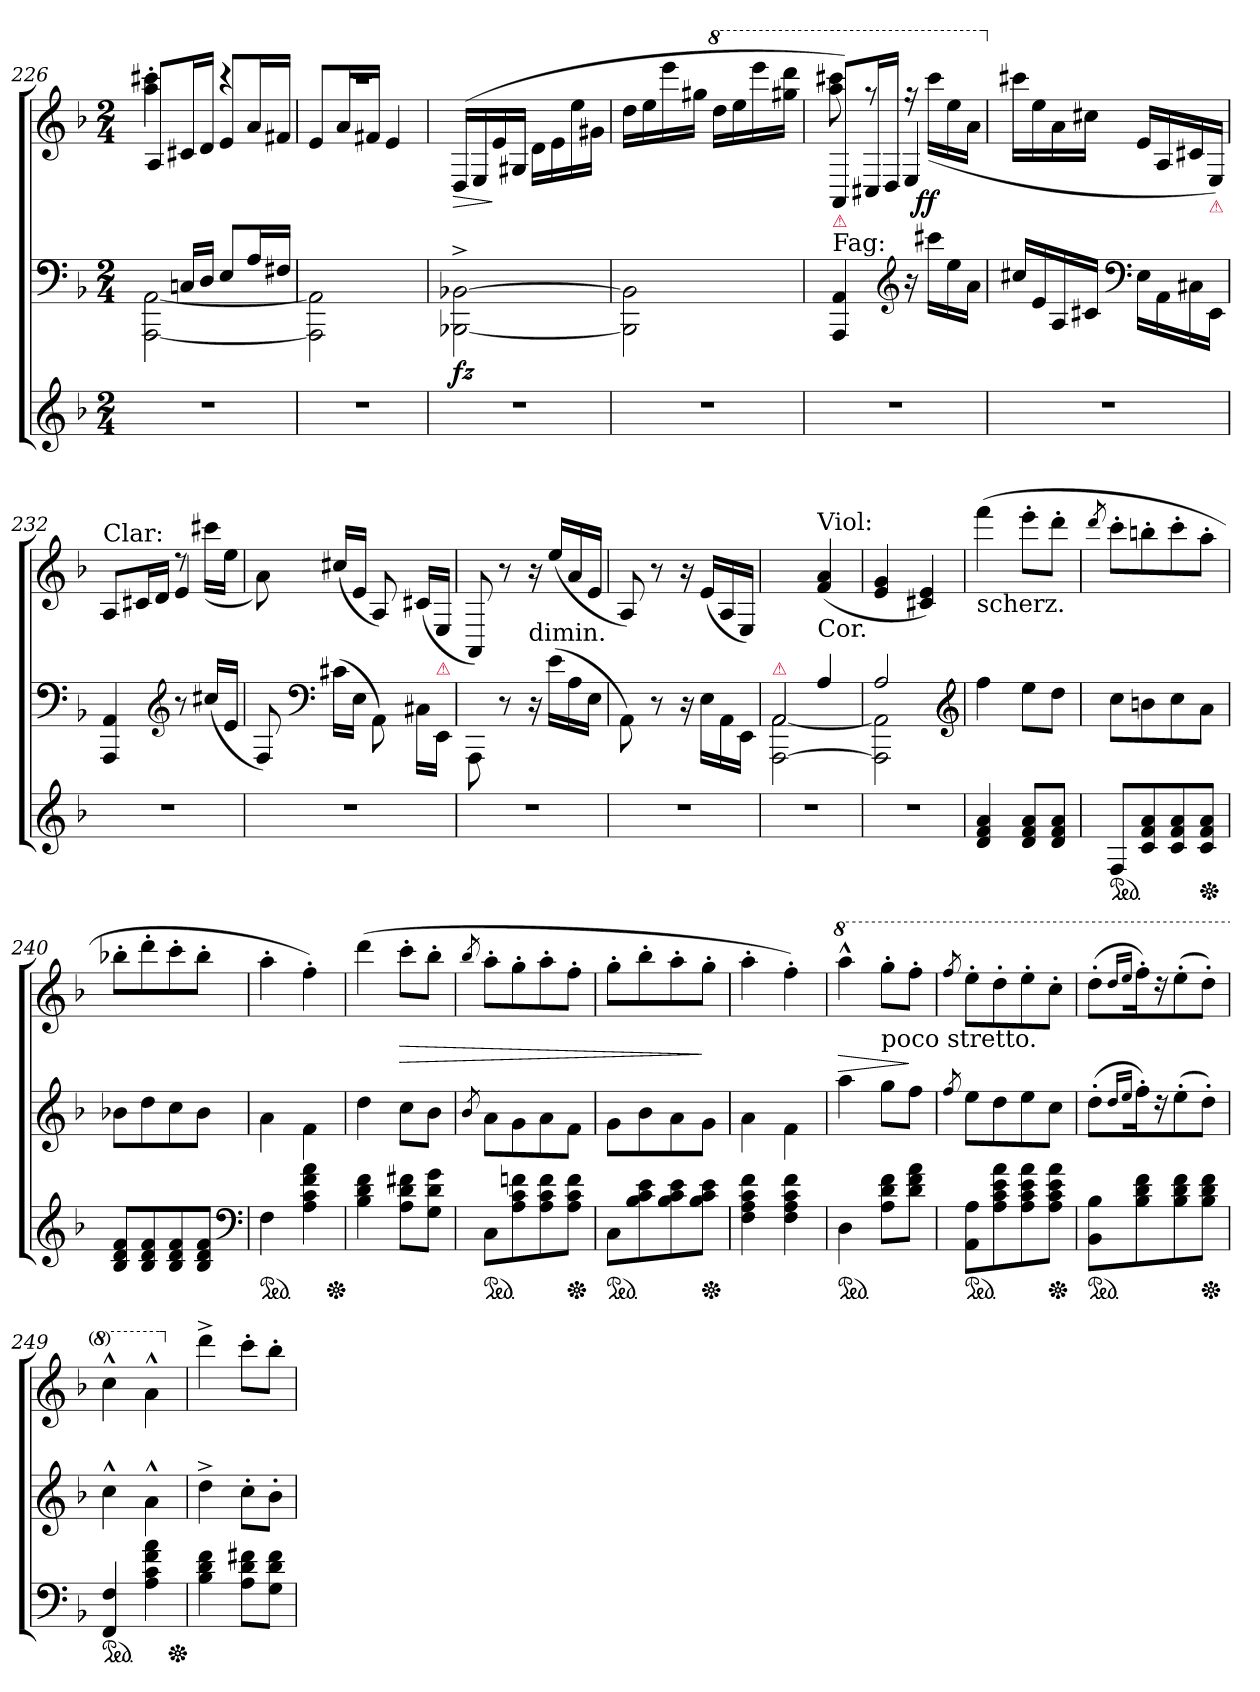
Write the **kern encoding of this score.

**kern	**kern	**kern	**dynam
*part2	*part1	*part1	*part1
*staff3	*staff2	*staff1	*staff1/2
*clefG2	*clefF4	*clefG2	*
*k[b-]	*k[b-]	*k[b-]	*
*F:	*F:	*F:	*
*M2/4	*M2/4	*M2/4	*
=226	=226	=226	=226
*	*^	*^	*
2r	8rFyy	[2AAA [2AA	4aa'>\ 4ccc#X'>\	8A!/L	.
.	16Cn!LL	.	.	16c#X!/L	.
.	16D!JJ	.	.	16d!/JJ	.
.	8E!L	.	4rccc	8e!/L	.
.	16A!L	.	.	16a!/L	.
.	16F#X!JJ	.	.	16f#X!/JJ	.
*	*v	*v	*	*	*
=227	=227	=227	=227	=227
2r	2AAA]\ 2AA]\	2rccc	8e!/L	.
.	.	.	16a!/L	.
.	.	.	16f#X!/JJ	.
.	.	.	4e!/	.
=228	=228	=228	=228	=228
!	!	!	!	!LO:DY:n=1:b=2
*	*	*v	*v	*
2r	[2BBB-X^<\ [2BB-X^<\	(>16D/LL	> fz
.	.	16E/	.
.	.	16e/	]
.	.	16G#XJJ	.
.	.	16d\LL	.
.	.	16e\	.
.	.	16ee\	.
.	.	16g#X\JJ	.
=229	=229	=229	=229
2r	2BBB-]\ 2BB-]\	16ddLL	.
.	.	16ee	.
.	.	16eee	.
.	.	16gg#XJJ	.
*	*	*8va	*
.	.	16dddLL	.
.	.	16eee	.
.	.	16eeee	.
.	.	16ggg#X 16ddddJJ	.
=230	=230	=230	=230
*	*	*^	*
*	*	*	*^	*
!	!	!LO:TX:b:color=crimson:t=⚠	!	!	!
!	!	!LO:TX:b:t=Fag&colon;	!	!	!
2r	4AAA 4AA	8A!L)	8aaa 8cccc#X	4ryy	.
.	.	16c#X!L	8rggg	.	.
.	.	16d!JJ	.	.	.
*	*clefG2	*	*	*	*
.	16r	4e!	16rggg	32ryy	.
.	.	.	.	8..ryy	ff
.	16ccc#XLL	.	(>16cccc#LL	.	.
.	16ee	.	16eee	.	.
.	16aJJ	.	16aaJJ	.	.
*	*	*v	*v	*v	*
=231	=231	=231	=231
*	*	*X8va	*
*	*	*^	*
*	*	*	*^	*
!	!	!LO:TX:a:t=loco.	!	!	!
*	*	*v	*v	*v	*
2r	16cc#XLL	16ccc#XLL	.
.	16e	16ee	.
.	16A	16a	.
.	16c#XJJ	16cc#XJJ	.
*	*clefF4	*	*
.	16E\LL	16eLL	.
.	16AA\	16A	.
.	16C#X\	16c#X	.
!	!	!LO:TX:b:color=crimson:t=⚠	!
.	16EE\JJ	16E/JJ)	.
=232	=232	=232	=232
*	*	*^	*
!	!	!LO:TX:a:t=Clar&colon;	!	!
2r	4AAA 4AA	8A!L	8ryy	.
.	.	16c#X!L	16ryy	.
.	.	16d!JJ	16ryy	.
*	*clefG2	*	*	*
.	8r	4e!	8rdd	.
.	(16cc#XLL	.	(>16ccc#XLL	.
.	16eJJ	.	16eeJJ	.
*	*	*v	*v	*
=233	=233	=233	=233
2r	8F)	8a\)	.
*	*clefF4	*	*
.	(16c#XLL	(16cc#XLL	.
.	16EJJ	16eJJ	.
.	8AA\)	8A)	.
.	16C#X\LL	(>16c#XLL	.
!	!	!LO:TX:b:color=crimson:t=⚠	!
.	16EE\JJ	16E/JJ	.
=234	=234	=234	=234
2r	8AAA\	8AA/)	.
.	8r	8r	.
!	!	!LO:TX:c:t=dimin.	!
.	16r	16r	.
.	(16eLL	(16eeLL	.
.	16A	16a	.
.	16EJJ	16eJJ	.
=235	=235	=235	=235
2r	8AA\)	8A)	.
.	8r	8r	.
.	16r	16r	.
.	16E\LL	(>16eLL	.
.	16AA\	16A	.
.	16EE\JJ	16E/JJ)	.
=236	=236	=236	=236
*	*^	*	*
*	*	*^	*	*
!	!LO:TX:a:color=crimson:t=⚠	!	!	!	!
2r	4rcyy	[2AA/	[2AAA\ 2AA\	4ryy	.
!	!	!	!	!LO:TX:a:t=Viol&colon;	!
!	!	!	!	!LO:TX:b:t=Cor.	!
.	4A!	.	.	(4f! 4a!	.
*	*	*v	*v	*	*
=237	=237	=237	=237	=237
2r	2A!	2AAA] 2AA]	4e! 4g!	.
.	.	.	4c#X! 4e!)	.
*	*v	*v	*	*
*	*clefG2	*	*
=238	=238	=238	=238
!	!	!LO:TX:b:t=scherz.	!
4d! 4f! 4a!	4ff	(4fff	.
8d! 8f! 8a!L	8eeL	8eee'>L	.
8d! 8f! 8a!J	8ddJ	8ddd'>J	.
=239	=239	=239	=239
.	.	8qddd/	.
*ped	*	*	*
8F!L	8ccL	8ccc'>L	.
8c! 8f! 8a!	8bn	8bbn'>	.
8c! 8f! 8a!	8cc	8ccc'>	.
*Xped	*	*	*
8c! 8f! 8a!J	8aJ	8aa'>J	.
=240	=240	=240	=240
8B-! 8d! 8f!L	8b-XL	8bb-X'>L	.
8B-! 8d! 8f!	8dd	8ddd'>	.
8B-! 8d! 8f!	8cc	8ccc'>	.
8B-! 8d! 8f!J	8b-J	8bb-'>J	.
*clefF4	*	*	*
=241	=241	=241	=241
*ped	*	*	*
4F!	4a\	4aa'>	.
4A! 4c! 4f! 4a!	4f\	4ff'>)	.
*Xped	*	*	*
=242	=242	=242	=242
4B-! 4d! 4f!	4dd	(4ddd	.
8A!\ 8d!\ 8f#X!\L	8ccL	8ccc'>L	>
8G!\ 8d!\ 8g!\J	8b-J	8bb-'>J	.
=243	=243	=243	=243
.	8qb-/	8qbb-/	.
*ped	*	*	*
8C!\L	8a\L	8aa'>L	.
8A!\ 8c!\ 8fn!\	8g\	8gg'>	.
8A!\ 8c!\ 8f!\	8a\	8aa'>	.
*Xped	*	*	*
8A!\ 8c!\ 8f!\J	8f\J	8ff'>J	.
=244	=244	=244	=244
*ped	*	*	*
8C!\L	8g\L	8gg'>L	.
8B-!\ 8c!\ 8e!\	8b-\	8bb-'>	.
8B-!\ 8c!\ 8e!\	8a\	8aa'>	.
*Xped	*	*	*
8B-!\ 8c!\ 8e!\J	8g\J	8gg'>J	]
=245	=245	=245	=245
4F! 4A! 4c! 4f!	4a\	4aa'>	.
4F! 4A! 4c! 4f!	4f\	4ff'>)	.
=246	=246	=246	=246
*	*	*8va	*
*ped	*	*	*
4D!	4aa	4aaa^^>	>
!	!	!LO:TX:b:t=poco stretto.	!
8A!\ 8d!\ 8f!\L	8ggL	8ggg'>L	.
8d!\ 8f!\ 8a!\J	8ffJ	8fff'>J	]
=247	=247	=247	=247
.	8qff/	8qfff/	.
*ped	*	*	*
8AA!\ 8A!\L	8eeL	8eee'>L	.
8A!\ 8c!\ 8e!\ 8a!\	8dd	8ddd'>	.
8A!\ 8c!\ 8e!\ 8a!\	8ee	8eee'>	.
*Xped	*	*	*
8A!\ 8c!\ 8e!\ 8a!\J	8ccJ	8ccc'>J	.
=248	=248	=248	=248
*ped	*	*	*
8BB-!\ 8B-!\L	(8dd'>L	(8ddd'>L	.
.	16qqdd/LL	16qqddd/LL	.
.	16qqee/JJ	16qqeee/JJ	.
8B-!\ 8d!\ 8f!\	16ff'>K)	16fff'>K)	.
.	16r	16r	.
8B-!\ 8d!\ 8f!\	(8ee'>	(8eee'>	.
*Xped	*	*	*
8B-!\ 8d!\ 8f!\J	8dd'>J)	8ddd'>J)	.
=249	=249	=249	=249
*ped	*	*	*
4FF! 4F!	4cc^^>	4ccc^^>	.
4A! 4c! 4f! 4a!	4a^^>\	4aa^^>\	.
*Xped	*	*	*
=250	=250	=250	=250
*	*	*X8va	*
4B-! 4d! 4f!	4dd^>	4ddd^<	.
8A!\ 8d!\ 8f#X!\L	8cc'>L	8ccc'>L	.
8G!\ 8d!\ 8f#!\J	8b-'>J	8bb-'>J	.
=	=	=	=
*-	*-	*-	*-
